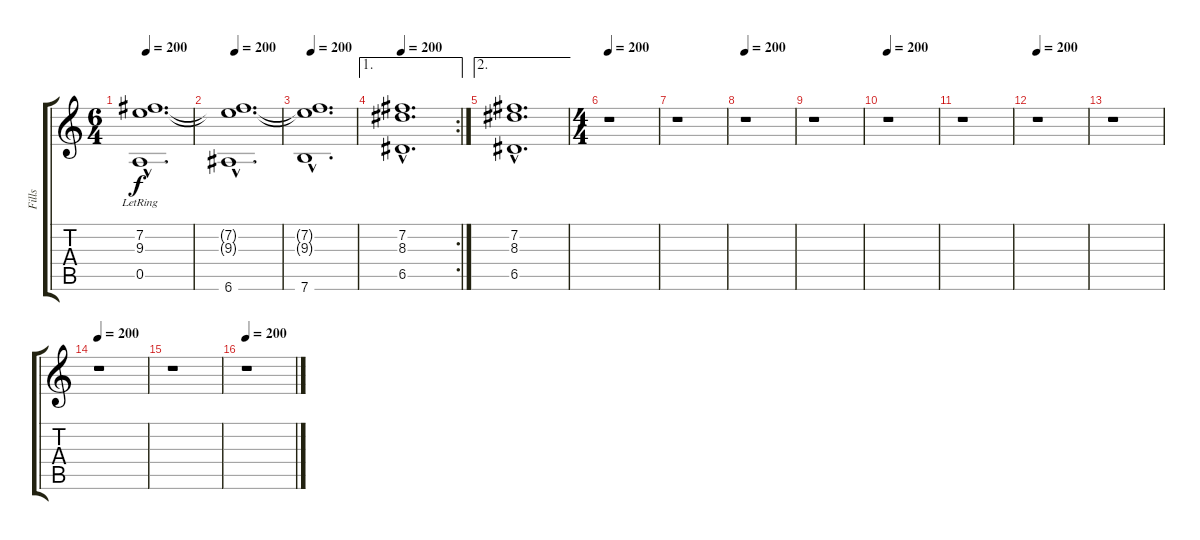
\track ("Fills" "Fills") {instrument distortionguitar}
\staff {score tabs}
\tuning (E4 B3 G3 D3 A2 E2) {hide}
\ts (6 4)
\tempo 200
\clef g2
\ks c
(7.2{hac} 9.3{hac} 0.5{hac lr}).1{d dy f volume 8 instrument drawbarorgan} |
\tempo 200
(7.2{hac t} 9.3{hac t} 6.6{hac}).1{d} |
\tempo 200
(7.2{hac t} 9.3{hac t} 7.6{hac}).1{d} |
\ae 1
\rc 2
\tempo 200
(7.2{hac} 8.3{hac} 6.5{hac}).1{d} |
\ae 2
(7.2{hac} 8.3{hac} 6.5{hac}).1{d} |
\ts (4 4)
\tempo 200
r.1 |
r.1 |
\tempo 200
r.1 |
r.1 |
\tempo 200
r.1 |
r.1 |
\tempo 200
r.1 |
r.1 |
\tempo 200
r.1 |
r.1 |
\tempo 200
r.1
